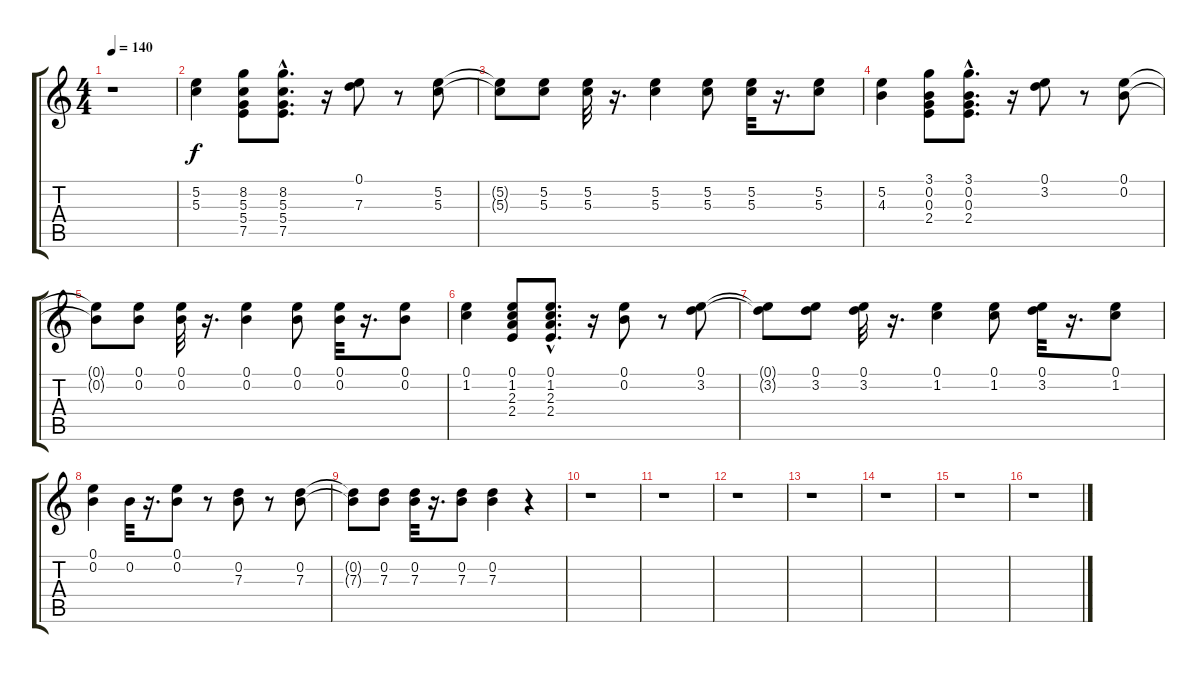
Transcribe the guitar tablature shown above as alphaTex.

\track "" {instrument acousticguitarsteel}
\staff {score tabs}
\tuning (E4 B3 G3 D3 A2 E2) {hide}
\ts (4 4)
\tempo 140
\clef g2
\ks c
r.1{dy f instrument acousticguitarsteel} |
(5.2 5.3).4 (8.2 5.3 5.4 7.5).8 (8.2{hac} 5.3{hac} 5.4{hac} 7.5{hac}).8{d} r.16 (0.1 7.3).8 r.8 (5.2 5.3).8 |
(5.2{t} 5.3{t}).8 (5.2 5.3).8 (5.2 5.3).32 r.16{d} (5.2 5.3).4 (5.2 5.3).8 (5.2 5.3).32 r.16{d} (5.2 5.3).8 |
(5.2 4.3).4 (3.1 0.2 0.3 2.4).8 (3.1{hac} 0.2{hac} 0.3{hac} 2.4{hac}).8{d} r.16 (0.1 3.2).8 r.8 (0.1 0.2).8 |
(0.1{t} 0.2{t}).8 (0.1 0.2).8 (0.1 0.2).32 r.16{d} (0.1 0.2).4 (0.1 0.2).8 (0.1 0.2).32 r.16{d} (0.1 0.2).8 |
(0.1 1.2).4 (0.1 1.2 2.3 2.4).8 (0.1{hac} 1.2{hac} 2.3{hac} 2.4{hac}).8{d} r.16 (0.1 0.2).8 r.8 (0.1 3.2).8 |
(0.1{t} 3.2{t}).8 (0.1 3.2).8 (0.1 3.2).32 r.16{d} (0.1 1.2).4 (0.1 1.2).8 (0.1 3.2).32 r.16{d} (0.1 1.2).8 |
(0.1 0.2).4 0.2.32 r.16{d} (0.1 0.2).8 r.8 (0.2 7.3).8 r.8 (0.2 7.3).8 |
(0.2{t} 7.3{t}).8 (0.2 7.3).8 (0.2 7.3).32 r.16{d} (0.2 7.3).8 (0.2 7.3).4 r.4 |
r.1 |
r.1 |
r.1 |
r.1 |
r.1 |
r.1 |
r.1
